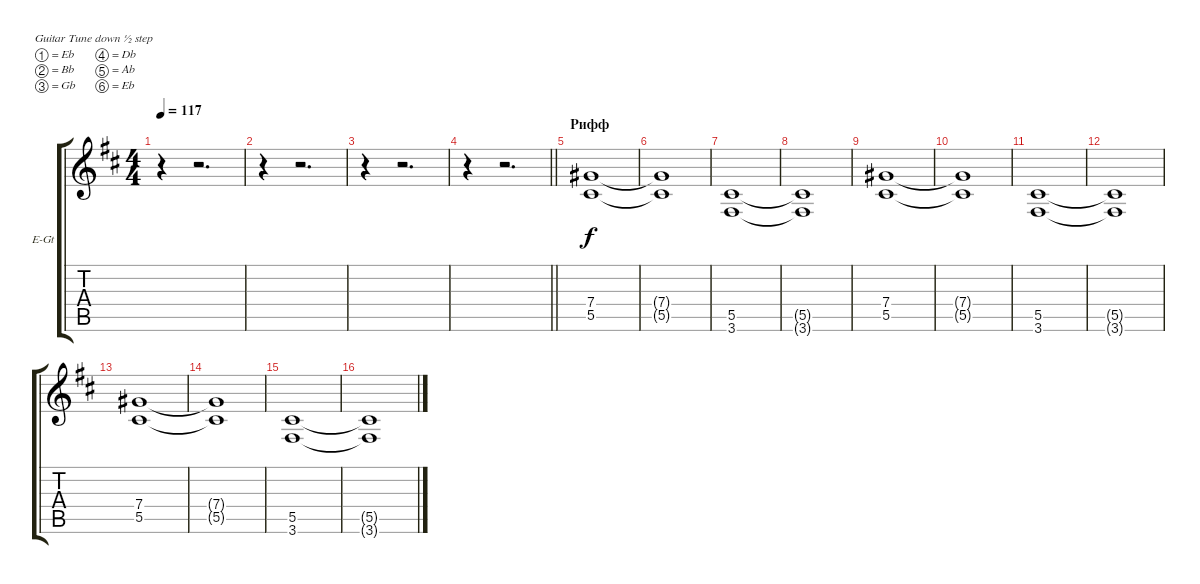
\bracketExtendMode groupsimilarinstruments
\firstSystemTrackNameOrientation horizontal
\otherSystemsTrackNameOrientation horizontal
\track ("Гитара 3" "E-Gt") {instrument distortionguitar}
\staff {score tabs}
\tuning (Eb4 Bb3 Gb3 Db3 Ab2 Eb2)
\ts (4 4)
\tempo 117
\clef g2
\ks d
r.4{dy f} r.2{d} |
r.4 r.2{d} |
r.4 r.2{d} |
\barLineRight lightlight
r.4 r.2{d} |
\section ("" "Рифф")
(7.4 5.5).1 |
(7.4{t} 5.5{t}).1 |
(5.5 3.6).1 |
(5.5{t} 3.6{t}).1 |
(7.4 5.5).1 |
(7.4{t} 5.5{t}).1 |
(5.5 3.6).1 |
(5.5{t} 3.6{t}).1 |
(7.4 5.5).1 |
(7.4{t} 5.5{t}).1 |
(5.5 3.6).1 |
(5.5{t} 3.6{t}).1
